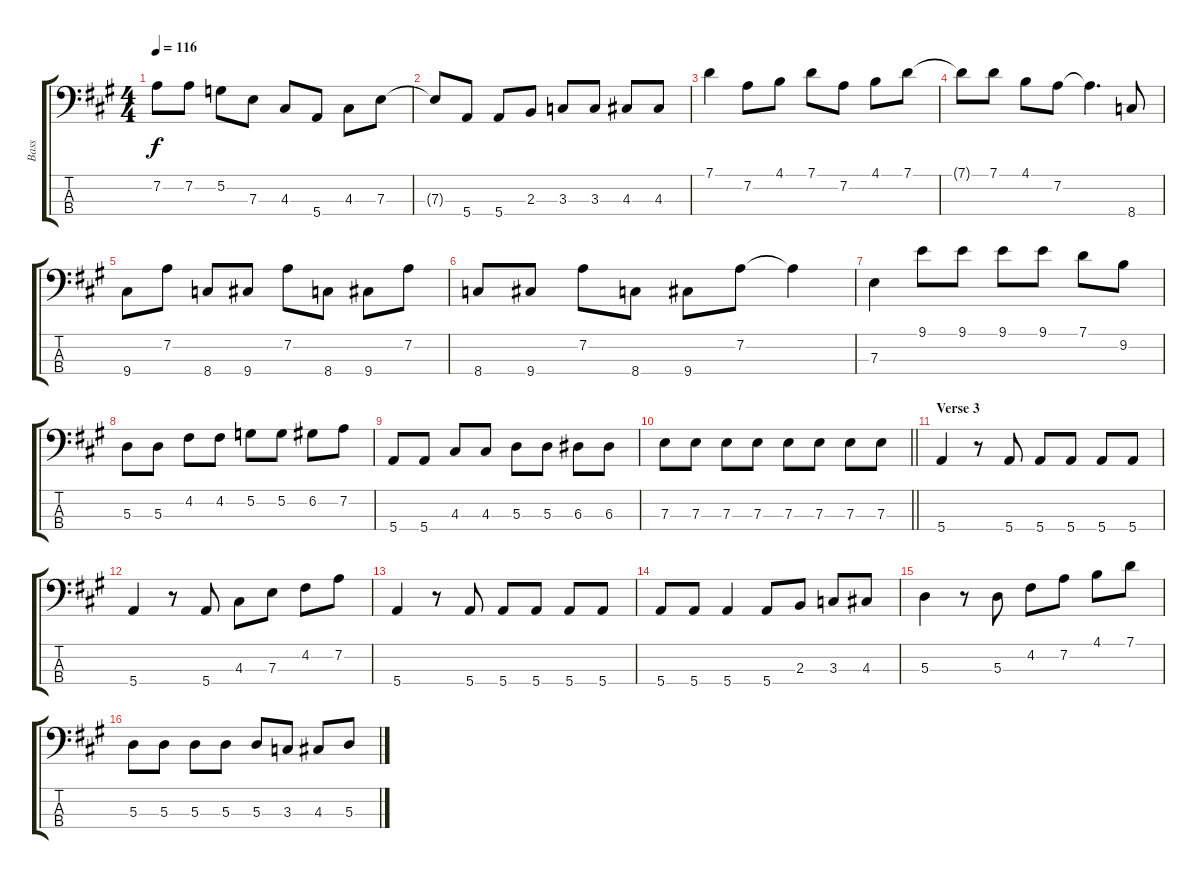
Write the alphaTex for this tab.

\track ("Bass" "Bass") {instrument electricbassfinger}
\staff {score tabs}
\tuning (G2 D2 A1 E1) {hide}
\ts (4 4)
\tempo 116
\clef f4
\ks a
7.2.8{dy f} 7.2.8 5.2.8 7.3.8 4.3.8 5.4.8 4.3.8 7.3.8 |
7.3{t}.8 5.4.8 5.4.8 2.3.8 3.3.8 3.3.8 4.3.8 4.3.8 |
7.1.4 7.2.8 4.1.8 7.1.8 7.2.8 4.1.8 7.1.8 |
7.1{t}.8 7.1.8 4.1.8 7.2.8 7.2{t}.4{d} 8.4.8 |
9.4.8 7.2.8 8.4.8 9.4.8 7.2.8 8.4.8 9.4.8 7.2.8 |
8.4.8 9.4.8 7.2.8 8.4.8 9.4.8 7.2.8 7.2{t}.4 |
7.3.4 9.1.8 9.1.8 9.1.8 9.1.8 7.1.8 9.2.8 |
5.3.8 5.3.8 4.2.8 4.2.8 5.2.8 5.2.8 6.2.8 7.2.8 |
5.4.8 5.4.8 4.3.8 4.3.8 5.3.8 5.3.8 6.3.8 6.3.8 |
\barLineRight lightlight
7.3.8 7.3.8 7.3.8 7.3.8 7.3.8 7.3.8 7.3.8 7.3.8 |
\section ("" "Verse 3")
5.4.4 r.8 5.4.8 5.4.8 5.4.8 5.4.8 5.4.8 |
5.4.4 r.8 5.4.8 4.3.8 7.3.8 4.2.8 7.2.8 |
5.4.4 r.8 5.4.8 5.4.8 5.4.8 5.4.8 5.4.8 |
5.4.8 5.4.8 5.4.4 5.4.8 2.3.8 3.3.8 4.3.8 |
5.3.4 r.8 5.3.8 4.2.8 7.2.8 4.1.8 7.1.8 |
5.3.8 5.3.8 5.3.8 5.3.8 5.3.8 3.3.8 4.3.8 5.3.8
